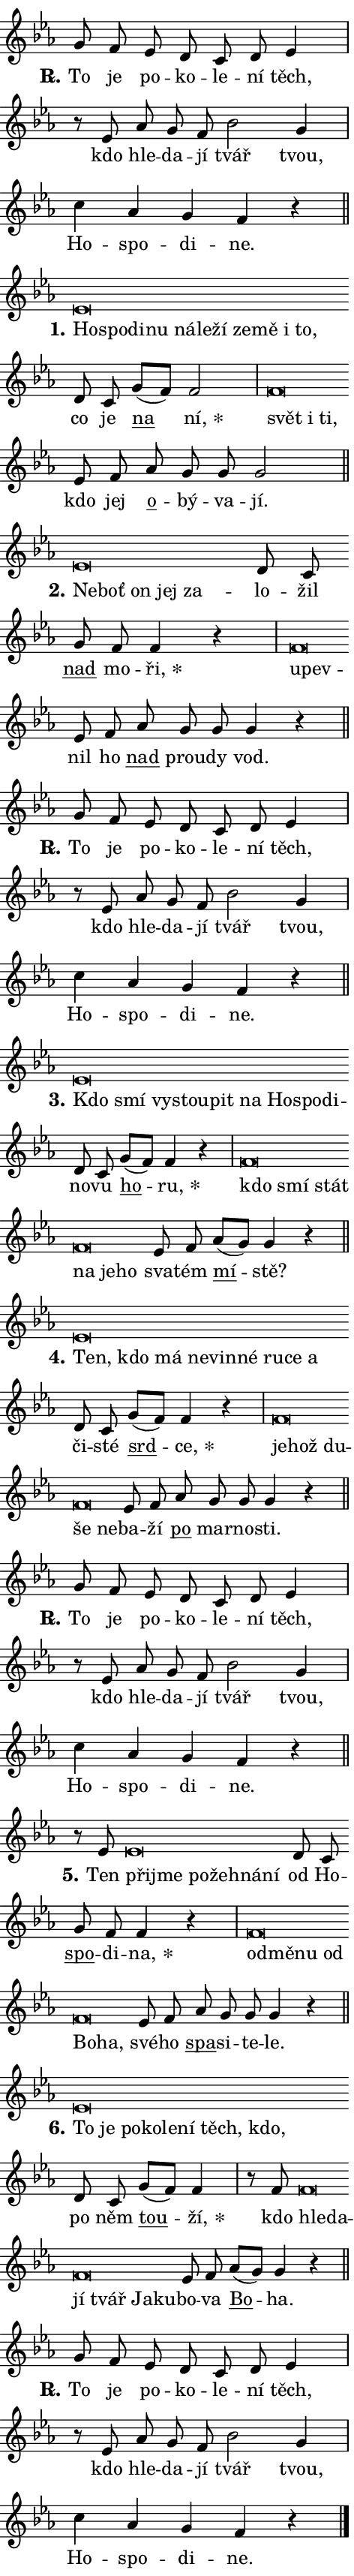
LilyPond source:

\version "2.24.0"
\header { tagline = "" }
\paper {
  indent = 0\cm
  top-margin = 0\cm
  right-margin = 0.13\cm % to fit lyric hyphens
  bottom-margin = 0\cm
  left-margin = 0\cm
  paper-width = 8\cm
  page-breaking = #ly:one-page-breaking
  system-system-spacing.basic-distance = #11
  score-system-spacing.basic-distance = #11
  ragged-last = ##f
}


%% Author: Thomas Morley
%% https://lists.gnu.org/archive/html/lilypond-user/2020-05/msg00002.html
#(define (line-position grob)
"Returns position of @var[grob} in current system:
   @code{'start}, if at first time-step
   @code{'end}, if at last time-step
   @code{'middle} otherwise
"
  (let* ((col (ly:item-get-column grob))
         (ln (ly:grob-object col 'left-neighbor))
         (rn (ly:grob-object col 'right-neighbor))
         (col-to-check-left (if (ly:grob? ln) ln col))
         (col-to-check-right (if (ly:grob? rn) rn col))
         (break-dir-left
           (and
             (ly:grob-property col-to-check-left 'non-musical #f)
             (ly:item-break-dir col-to-check-left)))
         (break-dir-right
           (and
             (ly:grob-property col-to-check-right 'non-musical #f)
             (ly:item-break-dir col-to-check-right))))
        (cond ((eqv? 1 break-dir-left) 'start)
              ((eqv? -1 break-dir-right) 'end)
              (else 'middle))))

#(define (tranparent-at-line-position vctor)
  (lambda (grob)
  "Relying on @code{line-position} select the relevant enry from @var{vctor}.
Used to determine transparency,"
    (case (line-position grob)
      ((end) (not (vector-ref vctor 0)))
      ((middle) (not (vector-ref vctor 1)))
      ((start) (not (vector-ref vctor 2))))))

noteHeadBreakVisibility =
#(define-music-function (break-visibility)(vector?)
"Makes @code{NoteHead}s transparent relying on @var{break-visibility}"
#{
  \override NoteHead.transparent =
    #(tranparent-at-line-position break-visibility)
#})

#(define delete-ledgers-for-transparent-note-heads
  (lambda (grob)
    "Reads whether a @code{NoteHead} is transparent.
If so this @code{NoteHead} is removed from @code{'note-heads} from
@var{grob}, which is supposed to be @code{LedgerLineSpanner}.
As a result ledgers are not printed for this @code{NoteHead}"
    (let* ((nhds-array (ly:grob-object grob 'note-heads))
           (nhds-list
             (if (ly:grob-array? nhds-array)
                 (ly:grob-array->list nhds-array)
                 '()))
           ;; Relies on the transparent-property being done before
           ;; Staff.LedgerLineSpanner.after-line-breaking is executed.
           ;; This is fragile ...
           (to-keep
             (remove
               (lambda (nhd)
                 (ly:grob-property nhd 'transparent #f))
               nhds-list)))
      ;; TODO find a better method to iterate over grob-arrays, similiar
      ;; to filter/remove etc for lists
      ;; For now rebuilt from scratch
      (set! (ly:grob-object grob 'note-heads)  '())
      (for-each
        (lambda (nhd)
          (ly:pointer-group-interface::add-grob grob 'note-heads nhd))
        to-keep))))

squashNotes = {
  \override NoteHead.X-extent = #'(-0.2 . 0.2)
  \override NoteHead.Y-extent = #'(-0.75 . 0)
  \override NoteHead.stencil =
    #(lambda (grob)
       (let ((pos (ly:grob-property grob 'staff-position)))
         (begin
           (if (< pos -7) (display "ERROR: Lower brevis then expected\n") (display ""))
           (if (<= pos -6) ly:text-interface::print ly:note-head::print))))
}
unSquashNotes = {
  \revert NoteHead.X-extent
  \revert NoteHead.Y-extent
  \revert NoteHead.stencil
}

hideNotes = \noteHeadBreakVisibility #begin-of-line-visible
unHideNotes = \noteHeadBreakVisibility #all-visible

% work-around for resetting accidentals
% https://lilypond.org/doc/v2.23/Documentation/notation/displaying-rhythms#unmetered-music
cadenzaMeasure = {
  \cadenzaOff
  \partial 1024 s1024
  \cadenzaOn
}

#(define-markup-command (accent layout props text) (markup?)
  "Underline accented syllable"
  (interpret-markup layout props
    #{\markup \override #'(offset . 4.3) \underline { #text }#}))

responsum = \markup \concat {
  "R" \hspace #-1.05 \path #0.1 #'((moveto 0 0.07) (lineto 0.9 0.8)) \hspace #0.05 "."
}

spaceSize = #0.6828661417322834 % exact space size for TeX Gyre Schola

\layout {
  \context {
    \Staff
    \remove "Time_signature_engraver"
    \override LedgerLineSpanner.after-line-breaking = #delete-ledgers-for-transparent-note-heads
  }
  \context {
    \Lyrics {
      \override LyricSpace.minimum-distance = \spaceSize
      \override LyricText.font-name = #"TeX Gyre Schola"
      \override LyricText.font-size = 1
      \override StanzaNumber.font-name = #"TeX Gyre Schola Bold"
      \override StanzaNumber.font-size = 1
    }
  }
  \context {
    \Score 
    \override NoteHead.text =
      #(lambda (grob) 
        (let ((pos (ly:grob-property grob 'staff-position)))
          #{\markup {
            \combine
              \halign #-0.55 \raise #(if (= pos -6) 0 0.5) \override #'(thickness . 2) \draw-line #'(3.2 . 0)
              \musicglyph "noteheads.sM1"
          }#}))
  }
}

% magnetic-lyrics.ily
%
%   written by
%     Jean Abou Samra <jean@abou-samra.fr>
%     Werner Lemberg <wl@gnu.org>
%
%   adapted by
%     Jiri Hon <jiri.hon@gmail.com>
%
% Version 2022-Apr-15

% https://www.mail-archive.com/lilypond-user@gnu.org/msg149350.html

#(define (Left_hyphen_pointer_engraver context)
   "Collect syllable-hyphen-syllable occurrences in lyrics and store
them in properties.  This engraver only looks to the left.  For
example, if the lyrics input is @code{foo -- bar}, it does the
following.

@itemize @bullet
@item
Set the @code{text} property of the @code{LyricHyphen} grob between
@q{foo} and @q{bar} to @code{foo}.

@item
Set the @code{left-hyphen} property of the @code{LyricText} grob with
text @q{foo} to the @code{LyricHyphen} grob between @q{foo} and
@q{bar}.
@end itemize

Use this auxiliary engraver in combination with the
@code{lyric-@/text::@/apply-@/magnetic-@/offset!} hook."
   (let ((hyphen #f)
         (text #f))
     (make-engraver
      (acknowledgers
       ((lyric-syllable-interface engraver grob source-engraver)
        (set! text grob)))
      (end-acknowledgers
       ((lyric-hyphen-interface engraver grob source-engraver)
        ;(when (not (grob::has-interface grob 'lyric-space-interface))
          (set! hyphen grob)));)
      ((stop-translation-timestep engraver)
       (when (and text hyphen)
         (ly:grob-set-object! text 'left-hyphen hyphen))
       (set! text #f)
       (set! hyphen #f)))))

#(define (lyric-text::apply-magnetic-offset! grob)
   "If the space between two syllables is less than the value in
property @code{LyricText@/.details@/.squash-threshold}, move the right
syllable to the left so that it gets concatenated with the left
syllable.

Use this function as a hook for
@code{LyricText@/.after-@/line-@/breaking} if the
@code{Left_@/hyphen_@/pointer_@/engraver} is active."
   (let ((hyphen (ly:grob-object grob 'left-hyphen #f)))
     (when hyphen
       (let ((left-text (ly:spanner-bound hyphen LEFT)))
         (when (grob::has-interface left-text 'lyric-syllable-interface)
           (let* ((common (ly:grob-common-refpoint grob left-text X))
                  (this-x-ext (ly:grob-extent grob common X))
                  (left-x-ext
                   (begin
                     ;; Trigger magnetism for left-text.
                     (ly:grob-property left-text 'after-line-breaking)
                     (ly:grob-extent left-text common X)))
                  ;; `delta` is the gap width between two syllables.
                  (delta (- (interval-start this-x-ext)
                            (interval-end left-x-ext)))
                  (details (ly:grob-property grob 'details))
                  (threshold (assoc-get 'squash-threshold details 0.2)))
             (when (< delta threshold)
               (let* (;; We have to manipulate the input text so that
                      ;; ligatures crossing syllable boundaries are not
                      ;; disabled.  For languages based on the Latin
                      ;; script this is essentially a beautification.
                      ;; However, for non-Western scripts it can be a
                      ;; necessity.
                      (lt (ly:grob-property left-text 'text))
                      (rt (ly:grob-property grob 'text))
                      (is-space (grob::has-interface hyphen 'lyric-space-interface))
                      (space (if is-space " " ""))
                      (extra-delta (if is-space spaceSize 0))
                      ;; Append new syllable.
                      (ltrt-space (if (and (string? lt) (string? rt))
                                (string-append lt space rt)
                                (make-concat-markup (list lt space rt))))
                      ;; Right-align `ltrt` to the right side.
                      (ltrt-space-markup (grob-interpret-markup
                               grob
                               (make-translate-markup
                                (cons (interval-length this-x-ext) 0)
                                (make-right-align-markup ltrt-space)))))
                 (begin
                   ;; Don't print `left-text`.
                   (ly:grob-set-property! left-text 'stencil #f)
                   ;; Set text and stencil (which holds all collected
                   ;; syllables so far) and shift it to the left.
                   (ly:grob-set-property! grob 'text ltrt-space)
                   (ly:grob-set-property! grob 'stencil ltrt-space-markup)
                   (ly:grob-translate-axis! grob (- (- delta extra-delta)) X))))))))))


#(define (lyric-hyphen::displace-bounds-first grob)
   ;; Make very sure this callback isn't triggered too early.
   (let ((left (ly:spanner-bound grob LEFT))
         (right (ly:spanner-bound grob RIGHT)))
     (ly:grob-property left 'after-line-breaking)
     (ly:grob-property right 'after-line-breaking)
     (ly:lyric-hyphen::print grob)))

squashThreshold = #0.4

\layout {
  \context {
    \Lyrics
    \consists #Left_hyphen_pointer_engraver
    \override LyricText.after-line-breaking =
      #lyric-text::apply-magnetic-offset!
    \override LyricHyphen.stencil = #lyric-hyphen::displace-bounds-first
    \override LyricText.details.squash-threshold = \squashThreshold
    \override LyricHyphen.minimum-distance = 0
    \override LyricHyphen.minimum-length = \squashThreshold
  }
}

squashText = \override LyricText.details.squash-threshold = 9999
unSquashText = \override LyricText.details.squash-threshold = \squashThreshold

leftText = \override LyricText.self-alignment-X = #LEFT
unLeftText = \revert LyricText.self-alignment-X

starOffset = #(lambda (grob) 
                (let ((x_offset (ly:self-alignment-interface::aligned-on-x-parent grob)))
                  (if (= x_offset 0) 0 (+ x_offset 1.2))))

star = #(define-music-function (syllable)(string?)
"Append star separator at the end of a syllable"
#{
  \once \override LyricText.X-offset = #starOffset
  \lyricmode { \markup {
    #syllable
    \override #'((font-name . "TeX Gyre Schola Bold")) \hspace #0.2 \lower #0.65 \larger "*"
  } }
#})

starAccent = #(define-music-function (syllable)(string?)
"Append star separator at the end of a syllable and make accent"
#{
  \once \override LyricText.X-offset = #starOffset
  \lyricmode { \markup {
    \accent #syllable
    \override #'((font-name . "TeX Gyre Schola Bold")) \hspace #0.2 \lower #0.65 \larger "*"
  } }
#})

breath = #(define-music-function (syllable)(string?)
"Append breathing indicator at the end of a syllable"
#{
  \lyricmode { \markup { #syllable "+" } }
#})

optionalBreath = #(define-music-function (syllable)(string?)
"Append optional breathing indicator at the end of a syllable"
#{
  \lyricmode { \markup { #syllable "(+)" } }
#})


\score {
    <<
        \new Voice = "melody" { \cadenzaOn \key es \major \relative { g'8 f es d c d es4 \cadenzaMeasure \bar "|" r8 es as g f \bar "" bes2 g4 \cadenzaMeasure \bar "|" c as g f r \cadenzaMeasure \bar "||" \break } }
        \new Lyrics \lyricsto "melody" { \lyricmode { \set stanza = \responsum
To je po -- ko -- le -- ní těch, kdo hle -- da -- jí tvář tvou, Ho -- spo -- di -- ne. } }
    >>
    \layout {}
}

\score {
    <<
        \new Voice = "melody" { \cadenzaOn \key es \major \relative { \squashNotes es'\breve*1/16 \hideNotes \breve*1/16 \bar "" \breve*1/16 \bar "" \breve*1/16 \bar "" \breve*1/16 \bar "" \breve*1/16 \bar "" \breve*1/16 \bar "" \breve*1/16 \bar "" \breve*1/16 \bar "" \breve*1/16 \breve*1/16 \bar "" \unHideNotes \unSquashNotes d8 c \bar "" g'[( f)] f2 \cadenzaMeasure \bar "|" \squashNotes f\breve*1/16 \hideNotes \breve*1/16 \breve*1/16 \bar "" \unHideNotes \unSquashNotes es8 f \bar "" as g g g2 \cadenzaMeasure \bar "||" \break } }
        \new Lyrics \lyricsto "melody" { \lyricmode { \set stanza = "1."
\leftText Ho -- \squashText spo -- di -- nu ná -- le -- ží ze -- mě i to, \unLeftText \unSquashText co je \markup \accent na \star ní, \leftText svět \squashText i ti, \unLeftText \unSquashText kdo jej \markup \accent o -- bý -- va -- jí. } }
    >>
    \layout {}
}

\score {
    <<
        \new Voice = "melody" { \cadenzaOn \key es \major \relative { \squashNotes es'\breve*1/16 \hideNotes \breve*1/16 \bar "" \breve*1/16 \bar "" \breve*1/16 \breve*1/16 \bar "" \unHideNotes \unSquashNotes d8 c \bar "" g' f f4 r \cadenzaMeasure \bar "|" \squashNotes f\breve*1/16 \hideNotes \breve*1/16 \bar "" \unHideNotes \unSquashNotes es8 f \bar "" as g g g4 r \cadenzaMeasure \bar "||" \break } }
        \new Lyrics \lyricsto "melody" { \lyricmode { \set stanza = "2."
\leftText Ne -- \squashText boť on jej za -- \unLeftText \unSquashText lo -- žil \markup \accent nad mo -- \star ři, \leftText u -- \squashText pev -- \unLeftText \unSquashText nil ho \markup \accent nad prou -- dy vod. } }
    >>
    \layout {}
}

\score {
    <<
        \new Voice = "melody" { \cadenzaOn \key es \major \relative { g'8 f es d c d es4 \cadenzaMeasure \bar "|" r8 es as g f \bar "" bes2 g4 \cadenzaMeasure \bar "|" c as g f r \cadenzaMeasure \bar "||" \break } }
        \new Lyrics \lyricsto "melody" { \lyricmode { \set stanza = \responsum
To je po -- ko -- le -- ní těch, kdo hle -- da -- jí tvář tvou, Ho -- spo -- di -- ne. } }
    >>
    \layout {}
}

\score {
    <<
        \new Voice = "melody" { \cadenzaOn \key es \major \relative { \squashNotes es'\breve*1/16 \hideNotes \breve*1/16 \bar "" \breve*1/16 \bar "" \breve*1/16 \bar "" \breve*1/16 \bar "" \breve*1/16 \bar "" \breve*1/16 \bar "" \breve*1/16 \breve*1/16 \bar "" \unHideNotes \unSquashNotes d8 c \bar "" g'[( f)] f4 r \cadenzaMeasure \bar "|" \squashNotes f\breve*1/16 \hideNotes \breve*1/16 \bar "" \breve*1/16 \bar "" \breve*1/16 \bar "" \breve*1/16 \breve*1/16 \bar "" \unHideNotes \unSquashNotes es8 f \bar "" as[( g)] g4 r \cadenzaMeasure \bar "||" \break } }
        \new Lyrics \lyricsto "melody" { \lyricmode { \set stanza = "3."
\leftText Kdo \squashText smí vy -- stou -- pit na Ho -- spo -- di -- \unLeftText \unSquashText no -- vu \markup \accent ho -- \star ru, \leftText kdo \squashText smí stát na je -- ho \unLeftText \unSquashText sva -- tém \markup \accent mí -- stě? } }
    >>
    \layout {}
}

\score {
    <<
        \new Voice = "melody" { \cadenzaOn \key es \major \relative { \squashNotes es'\breve*1/16 \hideNotes \breve*1/16 \bar "" \breve*1/16 \bar "" \breve*1/16 \bar "" \breve*1/16 \bar "" \breve*1/16 \bar "" \breve*1/16 \bar "" \breve*1/16 \breve*1/16 \bar "" \unHideNotes \unSquashNotes d8 c \bar "" g'[( f)] f4 r \cadenzaMeasure \bar "|" \squashNotes f\breve*1/16 \hideNotes \breve*1/16 \bar "" \breve*1/16 \bar "" \breve*1/16 \breve*1/16 \bar "" \unHideNotes \unSquashNotes es8 f \bar "" as g g g4 r \cadenzaMeasure \bar "||" \break } }
        \new Lyrics \lyricsto "melody" { \lyricmode { \set stanza = "4."
\leftText Ten, \squashText kdo má ne -- vin -- né ru -- ce a \unLeftText \unSquashText či -- sté \markup \accent srd -- \star ce, \leftText je -- \squashText hož du -- še ne -- \unLeftText \unSquashText ba -- ží \markup \accent po mar -- no -- sti. } }
    >>
    \layout {}
}

\score {
    <<
        \new Voice = "melody" { \cadenzaOn \key es \major \relative { g'8 f es d c d es4 \cadenzaMeasure \bar "|" r8 es as g f \bar "" bes2 g4 \cadenzaMeasure \bar "|" c as g f r \cadenzaMeasure \bar "||" \break } }
        \new Lyrics \lyricsto "melody" { \lyricmode { \set stanza = \responsum
To je po -- ko -- le -- ní těch, kdo hle -- da -- jí tvář tvou, Ho -- spo -- di -- ne. } }
    >>
    \layout {}
}

\score {
    <<
        \new Voice = "melody" { \cadenzaOn \key es \major \relative { r8 es'8 \squashNotes es\breve*1/16 \hideNotes \breve*1/16 \bar "" \breve*1/16 \bar "" \breve*1/16 \bar "" \breve*1/16 \breve*1/16 \bar "" \unHideNotes \unSquashNotes d8 c \bar "" g' f f4 r \cadenzaMeasure \bar "|" \squashNotes f\breve*1/16 \hideNotes \breve*1/16 \bar "" \breve*1/16 \bar "" \breve*1/16 \bar "" \breve*1/16 \breve*1/16 \bar "" \unHideNotes \unSquashNotes es8 f \bar "" as g g g4 r \cadenzaMeasure \bar "||" \break } }
        \new Lyrics \lyricsto "melody" { \lyricmode { \set stanza = "5."
Ten \leftText při -- \squashText jme po -- žeh -- ná -- ní \unLeftText \unSquashText od Ho -- \markup \accent spo -- di -- \star na, \leftText od -- \squashText mě -- nu od Bo -- ha, \unLeftText \unSquashText své -- ho \markup \accent spa -- si -- te -- le. } }
    >>
    \layout {}
}

\score {
    <<
        \new Voice = "melody" { \cadenzaOn \key es \major \relative { \squashNotes es'\breve*1/16 \hideNotes \breve*1/16 \bar "" \breve*1/16 \bar "" \breve*1/16 \bar "" \breve*1/16 \bar "" \breve*1/16 \bar "" \breve*1/16 \breve*1/16 \bar "" \unHideNotes \unSquashNotes d8 c \bar "" g'[( f)] f4 \cadenzaMeasure \bar "|" r8 f8 \squashNotes f\breve*1/16 \hideNotes \breve*1/16 \bar "" \breve*1/16 \bar "" \breve*1/16 \bar "" \breve*1/16 \breve*1/16 \bar "" \unHideNotes \unSquashNotes es8 f \bar "" as[( g)] g4 r \cadenzaMeasure \bar "||" \break } }
        \new Lyrics \lyricsto "melody" { \lyricmode { \set stanza = "6."
\leftText To \squashText je po -- ko -- le -- ní těch, kdo, \unLeftText \unSquashText po něm \markup \accent tou -- \star ží, kdo \leftText hle -- \squashText da -- jí tvář Ja -- ku -- \unLeftText \unSquashText bo -- va \markup \accent Bo -- ha. } }
    >>
    \layout {}
}

\score {
    <<
        \new Voice = "melody" { \cadenzaOn \key es \major \relative { g'8 f es d c d es4 \cadenzaMeasure \bar "|" r8 es as g f \bar "" bes2 g4 \cadenzaMeasure \bar "|" c as g f r \cadenzaMeasure \bar "||" \break } \bar "|." }
        \new Lyrics \lyricsto "melody" { \lyricmode { \set stanza = \responsum
To je po -- ko -- le -- ní těch, kdo hle -- da -- jí tvář tvou, Ho -- spo -- di -- ne. } }
    >>
    \layout {}
}
